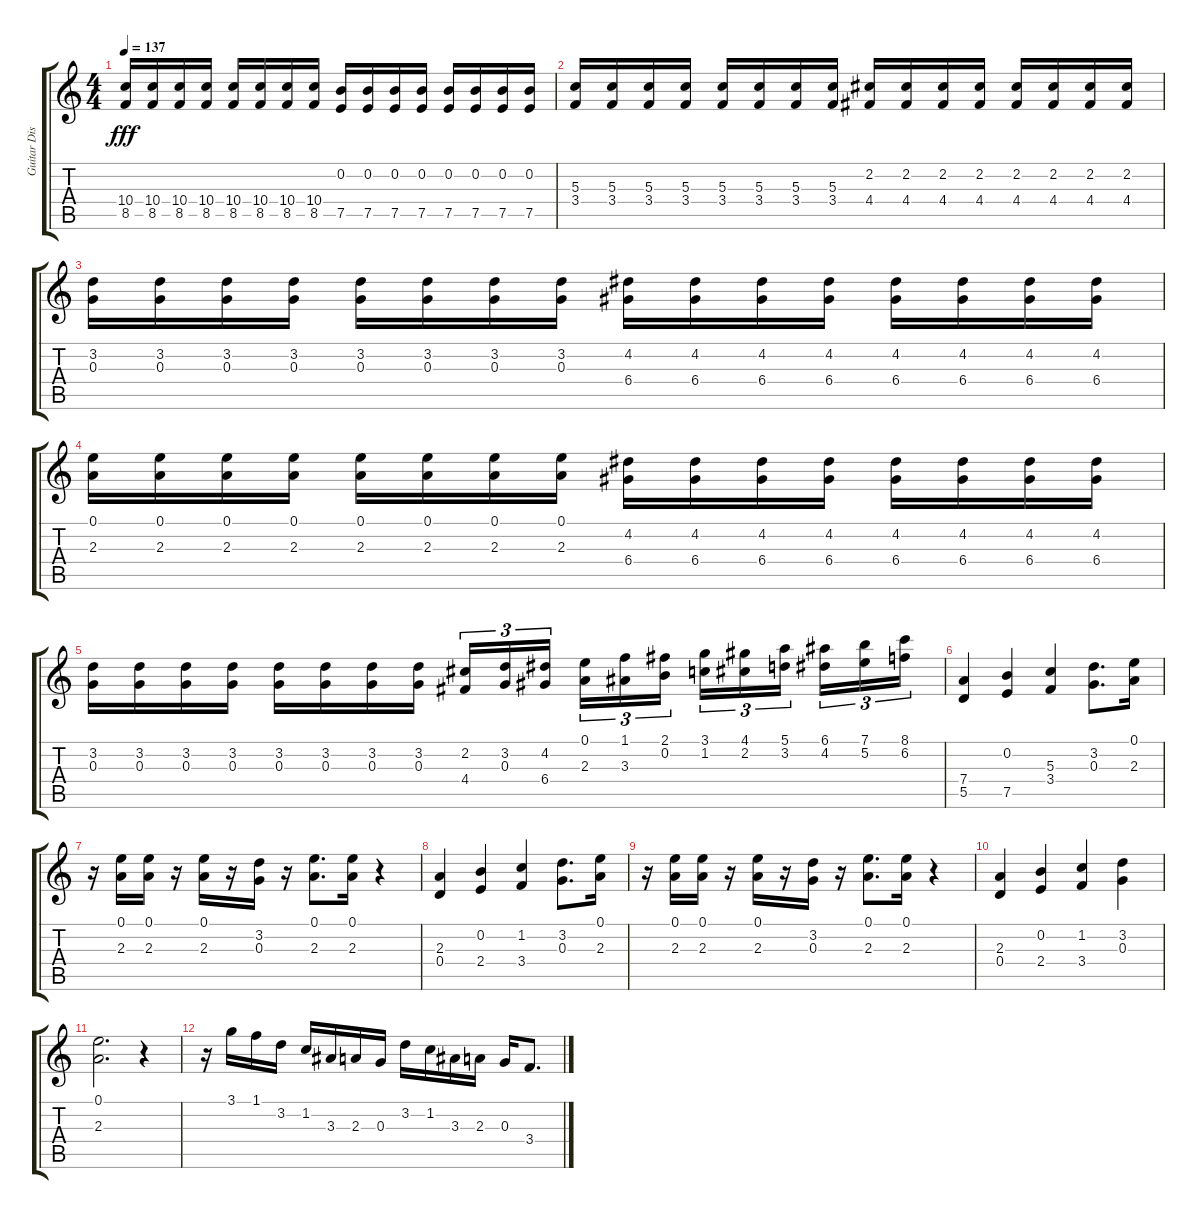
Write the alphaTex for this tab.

\track ("Guitar Distort" "Guitar Dis") {instrument distortionguitar}
\staff {score tabs}
\tuning (E4 B3 G3 D3 A2 E2) {hide}
\ts (4 4)
\tempo 137
\clef g2
\ks c
(10.4 8.5).16{dy fff} (10.4 8.5).16 (10.4 8.5).16 (10.4 8.5).16 (10.4 8.5).16 (10.4 8.5).16 (10.4 8.5).16 (10.4 8.5).16 (0.2 7.5).16 (0.2 7.5).16 (0.2 7.5).16 (0.2 7.5).16 (0.2 7.5).16 (0.2 7.5).16 (0.2 7.5).16 (0.2 7.5).16 |
(5.3 3.4).16 (5.3 3.4).16 (5.3 3.4).16 (5.3 3.4).16 (5.3 3.4).16 (5.3 3.4).16 (5.3 3.4).16 (5.3 3.4).16 (2.2 4.4).16 (2.2 4.4).16 (2.2 4.4).16 (2.2 4.4).16 (2.2 4.4).16 (2.2 4.4).16 (2.2 4.4).16 (2.2 4.4).16 |
(3.2 0.3).16 (3.2 0.3).16 (3.2 0.3).16 (3.2 0.3).16 (3.2 0.3).16 (3.2 0.3).16 (3.2 0.3).16 (3.2 0.3).16 (4.2 6.4).16 (4.2 6.4).16 (4.2 6.4).16 (4.2 6.4).16 (4.2 6.4).16 (4.2 6.4).16 (4.2 6.4).16 (4.2 6.4).16 |
(0.1 2.3).16 (0.1 2.3).16 (0.1 2.3).16 (0.1 2.3).16 (0.1 2.3).16 (0.1 2.3).16 (0.1 2.3).16 (0.1 2.3).16 (4.2 6.4).16 (4.2 6.4).16 (4.2 6.4).16 (4.2 6.4).16 (4.2 6.4).16 (4.2 6.4).16 (4.2 6.4).16 (4.2 6.4).16 |
(3.2 0.3).16 (3.2 0.3).16 (3.2 0.3).16 (3.2 0.3).16 (3.2 0.3).16 (3.2 0.3).16 (3.2 0.3).16 (3.2 0.3).16 (2.2 4.4).16{tu (3 2)} (3.2 0.3).16{tu (3 2)} (4.2 6.4).16{tu (3 2) beam splitsecondary} (0.1 2.3).16{tu (3 2)} (1.1 3.3).16{tu (3 2)} (2.1 0.2).16{tu (3 2)} (3.1 1.2).16{tu (3 2)} (4.1 2.2).16{tu (3 2)} (5.1 3.2).16{tu (3 2) beam splitsecondary} (6.1 4.2).16{tu (3 2)} (7.1 5.2).16{tu (3 2)} (8.1 6.2).16{tu (3 2)} |
(7.4 5.5).4 (0.2 7.5).4 (5.3 3.4).4 (3.2 0.3).8{d} (0.1 2.3).16 |
r.16 (0.1 2.3).16 (0.1 2.3).16 r.16 (0.1 2.3).16 r.16 (3.2 0.3).16 r.16 (0.1 2.3).8{d} (0.1 2.3).16 r.4 |
(2.3 0.4).4 (0.2 2.4).4 (1.2 3.4).4 (3.2 0.3).8{d} (0.1 2.3).16 |
r.16 (0.1 2.3).16 (0.1 2.3).16 r.16 (0.1 2.3).16 r.16 (3.2 0.3).16 r.16 (0.1 2.3).8{d} (0.1 2.3).16 r.4 |
(2.3 0.4).4 (0.2 2.4).4 (1.2 3.4).4 (3.2 0.3).4 |
(0.1 2.3).2{d} r.4 |
r.16 3.1.16 1.1.16 3.2.16 1.2.16 3.3.16 2.3.16 0.3.16 3.2.16 1.2.16 3.3.16 2.3.16 0.3.16 3.4.8{d}
